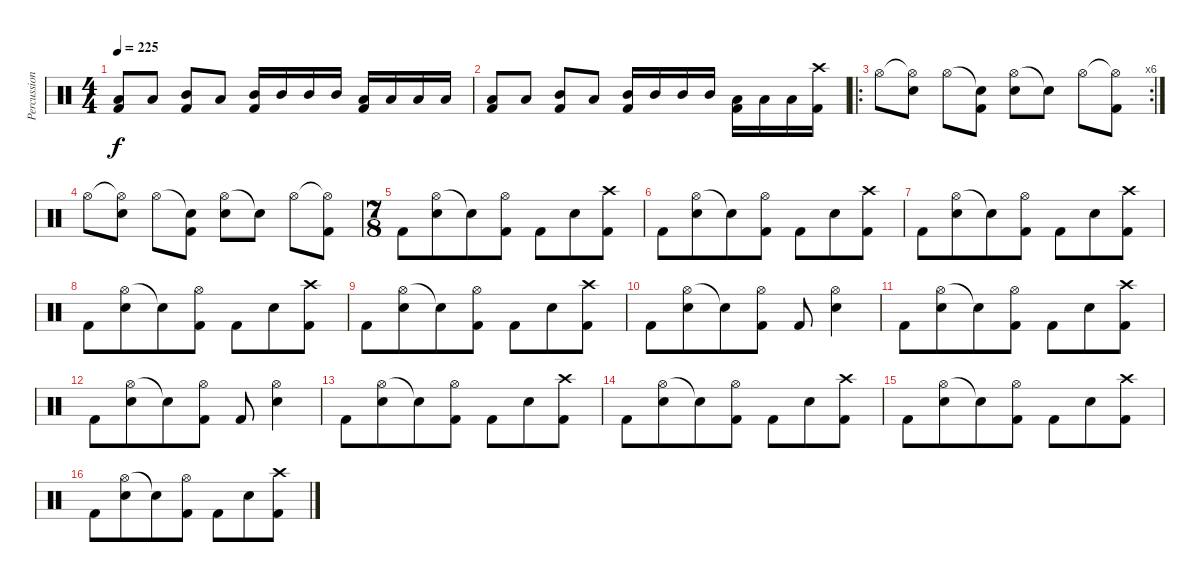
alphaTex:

\track ("Percussion" "Percussion") {instrument percussion}
\staff {score}
\articulation defaults
\ts (4 4)
\tempo 225
\clef neutral
\ks c
("Low Floor Tom (hit)" "Kick (hit) 2").8{dy f} "Low Tom (hit)".8 ("Mid Tom (hit)" "Kick (hit) 2").8 "Low Tom (hit)".8 ("Mid Tom (hit)" "Kick (hit) 2").16 "Mid Tom (hit)".16 "Mid Tom (hit)".16 "Mid Tom (hit)".16 ("Low Floor Tom (hit)" "Kick (hit) 2").16 "Low Floor Tom (hit)".16 "Low Floor Tom (hit)".16 "Low Floor Tom (hit)".16 |
("Low Floor Tom (hit)" "Kick (hit) 2").8 "Low Tom (hit)".8 ("Mid Tom (hit)" "Kick (hit) 2").8 "Low Tom (hit)".8 ("Mid Tom (hit)" "Kick (hit) 2").16 "Mid Tom (hit)".16 "Mid Tom (hit)".16 "Mid Tom (hit)".16 ("Low Floor Tom (hit)" "Kick (hit) 2").16 "Low Floor Tom (hit)".16 "Low Floor Tom (hit)".16 ("Crash high (hit)" "Kick (hit) 2").16 |
\ro
\rc 6 "Hi-Hat (open)".8
("Hi-Hat (open)"{t} "Snare (hit) 2").8 "Hi-Hat (open)".8 ("Snare (hit)"{t} "Kick (hit) 2").8 ("Hi-Hat (open)" "Snare (hit) 2").8 "Snare (hit)"{t}.8 "Hi-Hat (open)".8 ("Hi-Hat (open)"{t} "Kick (hit) 2").8 |
"Hi-Hat (open)".8 ("Hi-Hat (open)"{t} "Snare (hit) 2").8 "Hi-Hat (open)".8 ("Snare (hit)"{t} "Kick (hit) 2").8 ("Hi-Hat (open)" "Snare (hit) 2").8 "Snare (hit)"{t}.8 "Hi-Hat (open)".8 ("Hi-Hat (open)"{t} "Kick (hit) 2").8 |
\ts (7 8)
"Kick (hit) 2".8 ("Hi-Hat (open)" "Snare (hit) 2").8 "Snare (hit)"{t}.8 ("Hi-Hat (open)" "Kick (hit) 2").8 "Kick (hit) 2".8 "Snare (hit) 2".8 ("Crash high (hit)" "Kick (hit) 2").8 |
"Kick (hit) 2".8 ("Hi-Hat (open)" "Snare (hit) 2").8 "Snare (hit)"{t}.8 ("Hi-Hat (open)" "Kick (hit) 2").8 "Kick (hit) 2".8 "Snare (hit) 2".8 ("Crash high (hit)" "Kick (hit) 2").8 |
"Kick (hit) 2".8 ("Hi-Hat (open)" "Snare (hit) 2").8 "Snare (hit)"{t}.8 ("Hi-Hat (open)" "Kick (hit) 2").8 "Kick (hit) 2".8 "Snare (hit) 2".8 ("Crash high (hit)" "Kick (hit) 2").8 |
"Kick (hit) 2".8 ("Hi-Hat (open)" "Snare (hit) 2").8 "Snare (hit)"{t}.8 ("Hi-Hat (open)" "Kick (hit) 2").8 "Kick (hit) 2".8 "Snare (hit) 2".8 ("Crash high (hit)" "Kick (hit) 2").8 |
"Kick (hit) 2".8 ("Hi-Hat (open)" "Snare (hit) 2").8 "Snare (hit)"{t}.8 ("Hi-Hat (open)" "Kick (hit) 2").8 "Kick (hit) 2".8 "Snare (hit) 2".8 ("Crash high (hit)" "Kick (hit) 2").8 |
"Kick (hit) 2".8 ("Hi-Hat (open)" "Snare (hit) 2").8 "Snare (hit)"{t}.8 ("Hi-Hat (open)" "Kick (hit) 2").8 "Kick (hit) 2".8 ("Hi-Hat (open)" "Snare (hit) 2").4 |
"Kick (hit) 2".8 ("Hi-Hat (open)" "Snare (hit) 2").8 "Snare (hit)"{t}.8 ("Hi-Hat (open)" "Kick (hit) 2").8 "Kick (hit) 2".8 "Snare (hit) 2".8 ("Crash high (hit)" "Kick (hit) 2").8 |
"Kick (hit) 2".8 ("Hi-Hat (open)" "Snare (hit) 2").8 "Snare (hit)"{t}.8 ("Hi-Hat (open)" "Kick (hit) 2").8 "Kick (hit) 2".8 ("Hi-Hat (open)" "Snare (hit) 2").4 |
"Kick (hit) 2".8 ("Hi-Hat (open)" "Snare (hit) 2").8 "Snare (hit)"{t}.8 ("Hi-Hat (open)" "Kick (hit) 2").8 "Kick (hit) 2".8 "Snare (hit) 2".8 ("Crash high (hit)" "Kick (hit) 2").8 |
"Kick (hit) 2".8 ("Hi-Hat (open)" "Snare (hit) 2").8 "Snare (hit)"{t}.8 ("Hi-Hat (open)" "Kick (hit) 2").8 "Kick (hit) 2".8 "Snare (hit) 2".8 ("Crash high (hit)" "Kick (hit) 2").8 |
"Kick (hit) 2".8 ("Hi-Hat (open)" "Snare (hit) 2").8 "Snare (hit)"{t}.8 ("Hi-Hat (open)" "Kick (hit) 2").8 "Kick (hit) 2".8 "Snare (hit) 2".8 ("Crash high (hit)" "Kick (hit) 2").8 |
"Kick (hit) 2".8 ("Hi-Hat (open)" "Snare (hit) 2").8 "Snare (hit)"{t}.8 ("Hi-Hat (open)" "Kick (hit) 2").8 "Kick (hit) 2".8 "Snare (hit) 2".8 ("Crash high (hit)" "Kick (hit) 2").8
